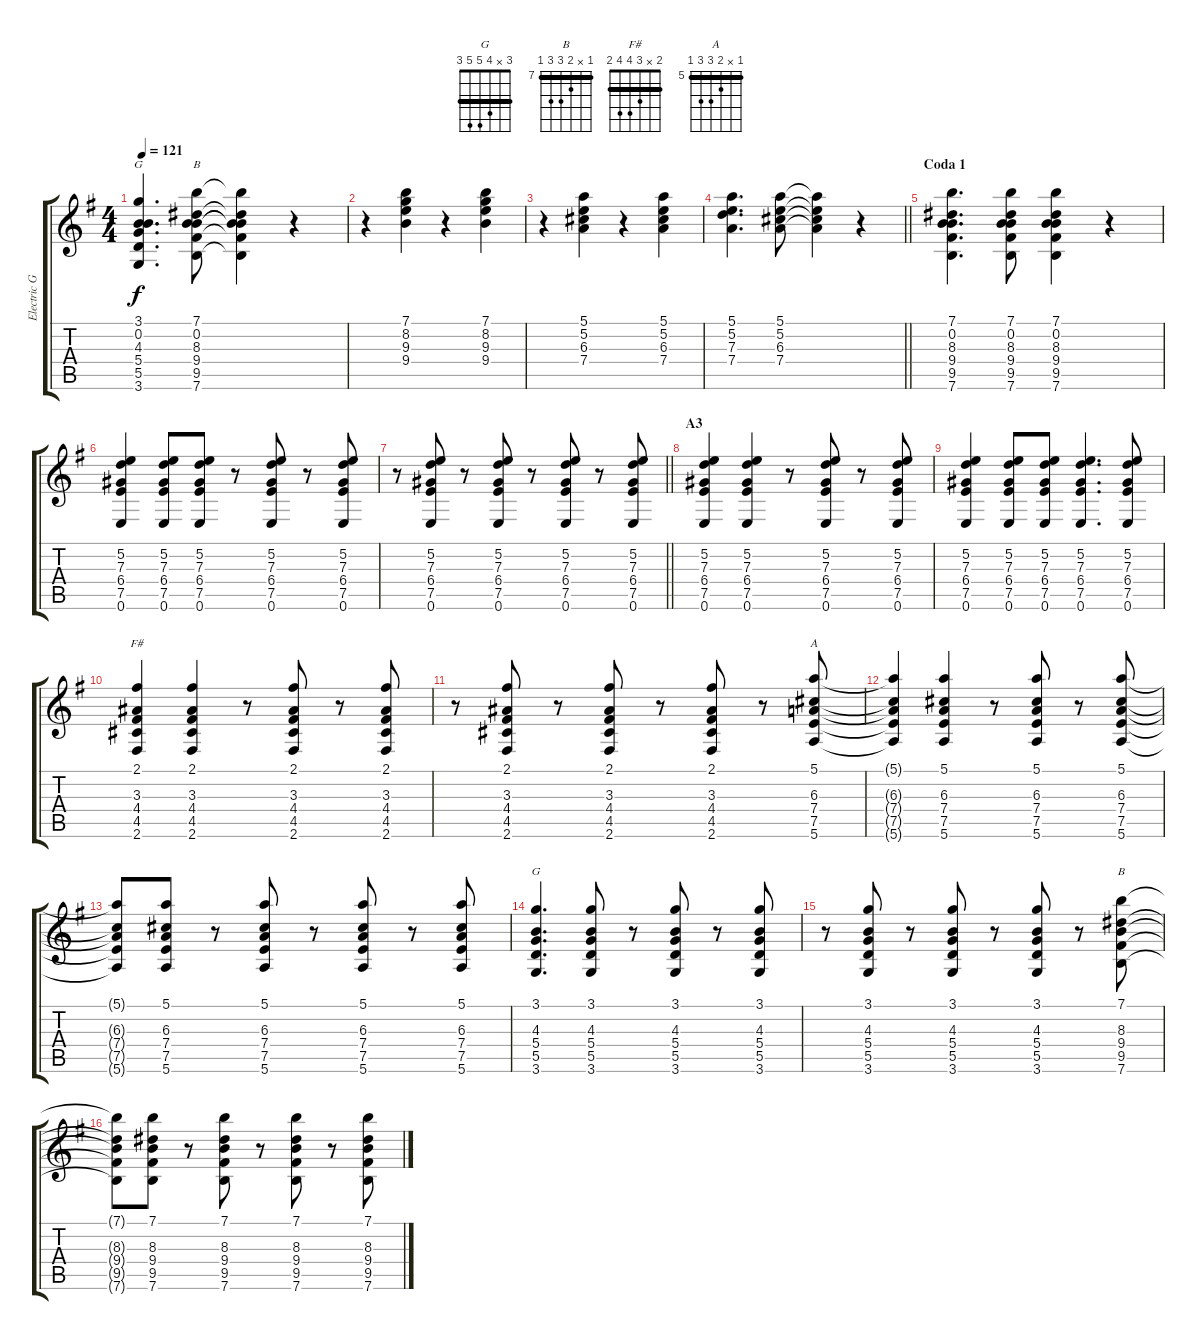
\track ("Electric Guitar" "Electric G") {instrument distortionguitar}
\staff {score tabs}
\tuning (E4 B3 G3 D3 A2 E2) {hide}
\chord ("G" 3 0 4 5 5 3)
\chord ("B" 7 0 8 9 9 7) {firstfret 7}
\chord ("F#" 2 x 3 4 4 2) {barre 2}
\chord ("A" 5 x 6 7 7 5) {firstfret 5 barre 5}
\chord ("G" 3 x 4 5 5 3) {barre 3}
\chord ("B" 7 x 8 9 9 7) {firstfret 7 barre 7}
\ts (4 4)
\tempo 121
\clef g2
\ks g
(3.1 0.2 4.3 5.4 5.5 3.6).4{d ch "G" dy f} (7.1 0.2 8.3 9.4 9.5 7.6).8{ch "B"} (7.1{t} 0.2{t} 8.3{t} 9.4{t} 9.5{t} 7.6{t}).4 r.4 |
r.4 (7.1 8.2 9.3 9.4).4 r.4 (7.1 8.2 9.3 9.4).4 |
r.4 (5.1 5.2 6.3 7.4).4 r.4 (5.1 5.2 6.3 7.4).4 |
\barLineRight lightlight
(5.1 5.2 7.3 7.4).4{d} (5.1 5.2 6.3 7.4).8 (5.1{t} 5.2{t} 6.3{t} 7.4{t}).4 r.4 |
\section ("" "Coda 1")
(7.1 0.2 8.3 9.4 9.5 7.6).4{d} (7.1 0.2 8.3 9.4 9.5 7.6).8 (7.1 0.2 8.3 9.4 9.5 7.6).4 r.4 |
(5.2 7.3 6.4 7.5 0.6).4 (5.2 7.3 6.4 7.5 0.6).8 (5.2 7.3 6.4 7.5 0.6).8 r.8 (5.2 7.3 6.4 7.5 0.6).8 r.8 (5.2 7.3 6.4 7.5 0.6).8 |
\barLineRight lightlight
r.8 (5.2 7.3 6.4 7.5 0.6).8 r.8 (5.2 7.3 6.4 7.5 0.6).8 r.8 (5.2 7.3 6.4 7.5 0.6).8 r.8 (5.2 7.3 6.4 7.5 0.6).8 |
\section ("" "A3")
(5.2 7.3 6.4 7.5 0.6).4 (5.2 7.3 6.4 7.5 0.6).4 r.8 (5.2 7.3 6.4 7.5 0.6).8 r.8 (5.2 7.3 6.4 7.5 0.6).8 |
(5.2 7.3 6.4 7.5 0.6).4 (5.2 7.3 6.4 7.5 0.6).8 (5.2 7.3 6.4 7.5 0.6).8 (5.2 7.3 6.4 7.5 0.6).4{d} (5.2 7.3 6.4 7.5 0.6).8 |
(2.1 3.3 4.4 4.5 2.6).4{ch "F#"} (2.1 3.3 4.4 4.5 2.6).4 r.8 (2.1 3.3 4.4 4.5 2.6).8 r.8 (2.1 3.3 4.4 4.5 2.6).8 |
r.8 (2.1 3.3 4.4 4.5 2.6).8 r.8 (2.1 3.3 4.4 4.5 2.6).8 r.8 (2.1 3.3 4.4 4.5 2.6).8 r.8 (5.1 6.3 7.4 7.5 5.6).8{ch "A"} |
(5.1{t} 6.3{t} 7.4{t} 7.5{t} 5.6{t}).4 (5.1 6.3 7.4 7.5 5.6).4 r.8 (5.1 6.3 7.4 7.5 5.6).8 r.8 (5.1 6.3 7.4 7.5 5.6).8 |
(5.1{t} 6.3{t} 7.4{t} 7.5{t} 5.6{t}).8 (5.1 6.3 7.4 7.5 5.6).8 r.8 (5.1 6.3 7.4 7.5 5.6).8 r.8 (5.1 6.3 7.4 7.5 5.6).8 r.8 (5.1 6.3 7.4 7.5 5.6).8 |
(3.1 4.3 5.4 5.5 3.6).4{d ch "G"} (3.1 4.3 5.4 5.5 3.6).8 r.8 (3.1 4.3 5.4 5.5 3.6).8 r.8 (3.1 4.3 5.4 5.5 3.6).8 |
r.8 (3.1 4.3 5.4 5.5 3.6).8 r.8 (3.1 4.3 5.4 5.5 3.6).8 r.8 (3.1 4.3 5.4 5.5 3.6).8 r.8 (7.1 8.3 9.4 9.5 7.6).8{ch "B"} |
(7.1{t} 8.3{t} 9.4{t} 9.5{t} 7.6{t}).8 (7.1 8.3 9.4 9.5 7.6).8 r.8 (7.1 8.3 9.4 9.5 7.6).8 r.8 (7.1 8.3 9.4 9.5 7.6).8 r.8 (7.1 8.3 9.4 9.5 7.6).8
